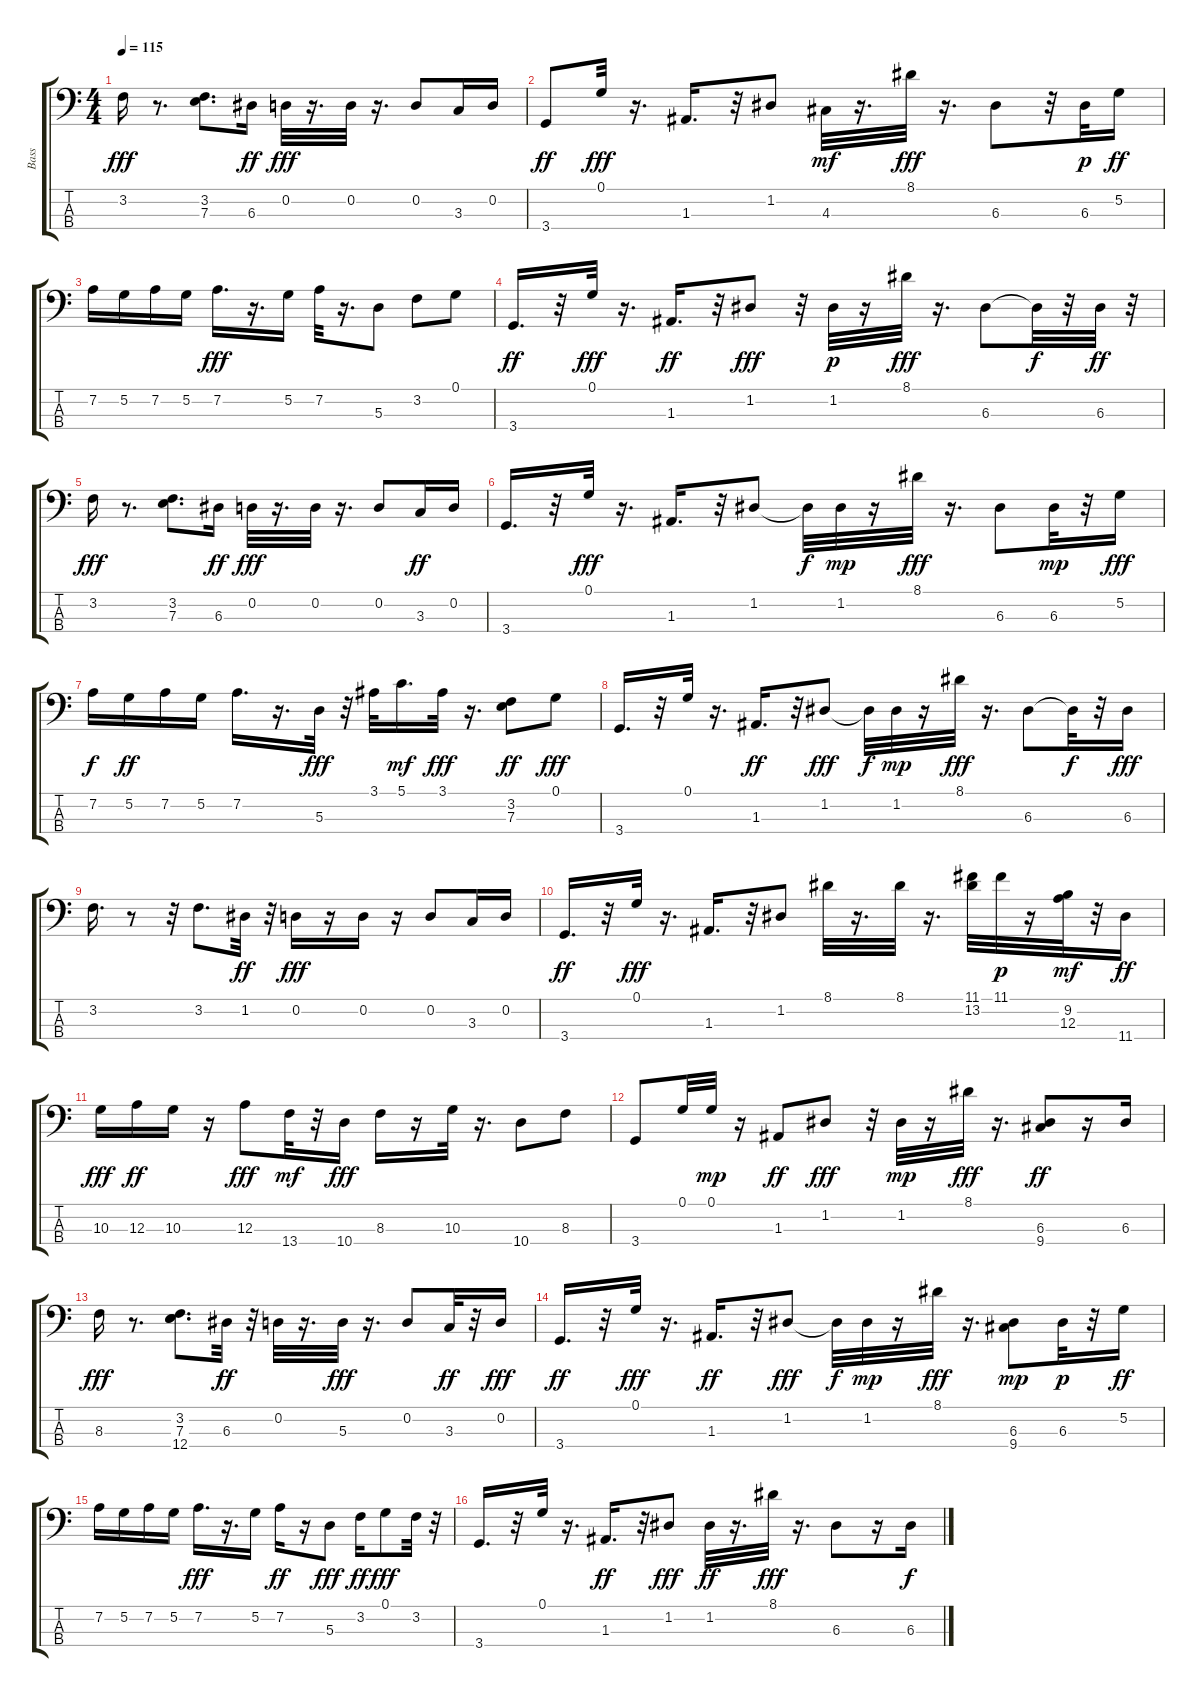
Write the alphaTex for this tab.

\track ("Bass" "Bass") {instrument electricbasspick}
\staff {score tabs}
\tuning (G2 D2 A1 E1) {hide}
\ts (4 4)
\tempo 115
\clef f4
\ks c
3.2.16{dy fff} r.8{d} (3.2 7.3).8{d} 6.3.16{dy ff} 0.2.32{dy fff} r.16{d} 0.2.32 r.16{d} 0.2.8 3.3.16 0.2.16 |
3.4.8{dy ff} 0.1.32{dy fff} r.16{d} 1.3.16{d} r.32 1.2.8 4.3.32{dy mf} r.16{d} 8.1.32{dy fff} r.16{d} 6.3.8 r.32 6.3.32{dy p} 5.2.16{dy ff} |
7.2.16 5.2.16 7.2.16 5.2.16 7.2.16{d dy fff} r.16{d} 5.2.16 7.2.32 r.16{d} 5.3.8 3.2.8 0.1.8 |
3.4.16{d dy ff} r.32 0.1.32{dy fff} r.16{d} 1.3.16{d dy ff} r.32 1.2.8{dy fff} r.32 1.2.32{dy p} r.16 8.1.32{dy fff} r.16{d} 6.3.8 6.3{t}.32{dy f} r.32 6.3.32{dy ff} r.32 |
3.2.16{dy fff} r.8{d} (3.2 7.3).8{d} 6.3.16{dy ff} 0.2.32{dy fff} r.16{d} 0.2.32 r.16{d} 0.2.8 3.3.16{dy ff} 0.2.16 |
3.4.16{d} r.32 0.1.32{dy fff} r.16{d} 1.3.16{d} r.32 1.2.8 1.2{t}.32{dy f} 1.2.32{dy mp} r.16 8.1.32{dy fff} r.16{d} 6.3.8 6.3.32{dy mp} r.32 5.2.16{dy fff} |
7.2.16{dy f} 5.2.16{dy ff} 7.2.16 5.2.16 7.2.16{d} r.16{d} 5.3.32{dy fff} r.32 3.1.32 5.1.16{d dy mf} 3.1.32{dy fff} r.16{d} (3.2 7.3).8{dy ff} 0.1.8{dy fff} |
3.4.16{d} r.32 0.1.32 r.16{d} 1.3.16{d dy ff} r.32 1.2.8{dy fff} 1.2{t}.32{dy f} 1.2.32{dy mp} r.16 8.1.32{dy fff} r.16{d} 6.3.8 6.3{t}.32{dy f} r.32 6.3.16{dy fff} |
3.2.16{d} r.8 r.32 3.2.8{d} 1.2.32{dy ff} r.32 0.2.16{dy fff} r.16 0.2.16 r.16 0.2.8 3.3.16 0.2.16 |
3.4.16{d dy ff} r.32 0.1.32{dy fff} r.16{d} 1.3.16{d} r.32 1.2.8 8.1.32 r.16{d} 8.1.32 r.16{d} (11.1 13.2).32 11.1.32{dy p} r.16 (9.2 12.3).32{dy mf} r.32 11.4.16{dy ff} |
10.3.16{dy fff} 12.3.16{dy ff} 10.3.16 r.16 12.3.8{dy fff} 13.4.32{dy mf} r.32 10.4.16{dy fff} 8.3.16 r.16 10.3.32 r.16{d} 10.4.8 8.3.8 |
3.4.8 0.1.32 0.1.32{dy mp} r.16 1.3.8{dy ff} 1.2.8{dy fff} r.32 1.2.32{dy mp} r.16 8.1.32{dy fff} r.16{d} (6.3 9.4).8{dy ff} r.16 6.3.16 |
8.3.16{dy fff} r.8{d} (3.2 7.3 12.4).8{d} 6.3.32{dy ff} r.32 0.2.32 r.16{d} 5.3.32{dy fff} r.16{d} 0.2.8 3.3.32{dy ff} r.32 0.2.16{dy fff} |
3.4.16{d dy ff} r.32 0.1.32{dy fff} r.16{d} 1.3.16{d dy ff} r.32 1.2.8{dy fff} 1.2{t}.32{dy f} 1.2.32{dy mp} r.16 8.1.32{dy fff} r.16{d} (6.3 9.4).8{dy mp} 6.3.32{dy p} r.32 5.2.16{dy ff} |
7.2.16 5.2.16 7.2.16 5.2.16 7.2.16{d dy fff} r.16{d} 5.2.16 7.2.16{dy ff} r.16 5.3.8{dy fff} 3.2.16{dy ff} 0.1.8{dy fff} 3.2.32 r.32 |
3.4.16{d} r.32 0.1.32 r.16{d} 1.3.16{d dy ff} r.32 1.2.8{dy fff} 1.2.32{dy ff} r.16{d} 8.1.32{dy fff} r.16{d} 6.3.8 r.16 6.3.16{dy f}
